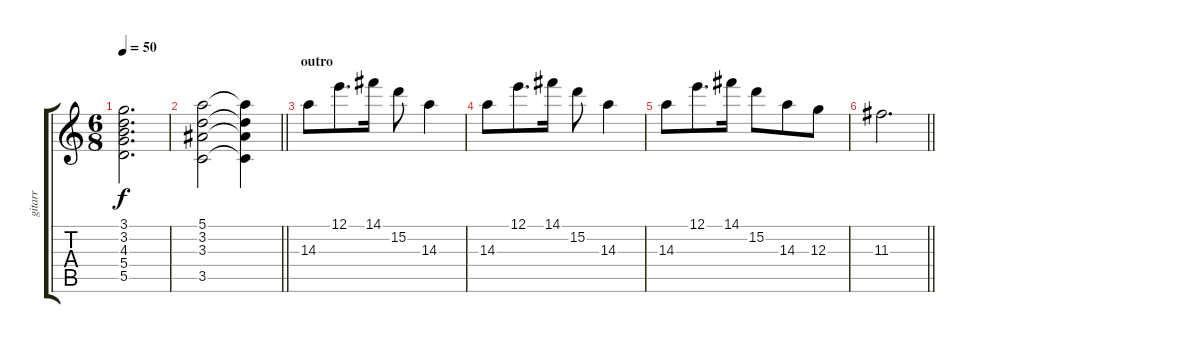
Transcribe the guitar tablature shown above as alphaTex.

\track ("gitarr" "gitarr") {instrument overdrivenguitar}
\staff {score tabs}
\tuning (E4 B3 G3 D3 A2 E2) {hide}
\ts (6 8)
\tempo 50
\clef g2
\ks c
(3.1 3.2 4.3 5.4 5.5).2{d dy f} |
\barLineRight lightlight
(5.1 3.2 3.3 3.5).2 (5.1{t} 3.2{t} 3.3{t} 3.5{t}).4 |
\section ("" "outro")
14.3.8 12.1.8{d} 14.1.16 15.2.8 14.3.4 |
14.3.8 12.1.8{d} 14.1.16 15.2.8 14.3.4 |
14.3.8 12.1.8{d} 14.1.16 15.2.8 14.3.8 12.3.8 |
\barLineRight lightlight
11.3.2{d}
